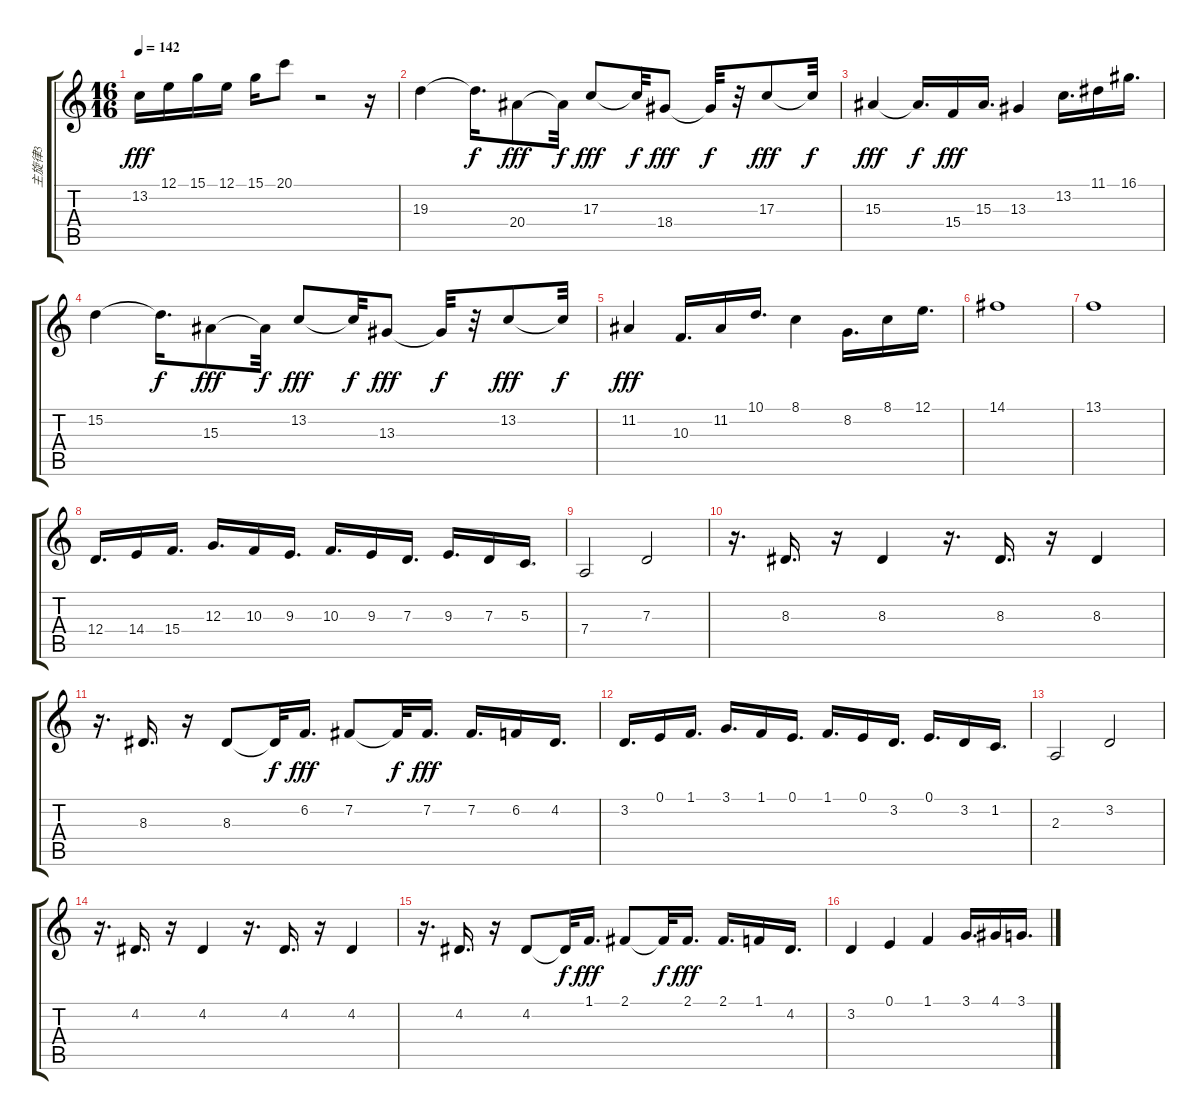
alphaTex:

\track ("主旋律3" "主旋律3") {instrument musicbox}
\staff {score tabs}
\tuning (E4 B3 G3 D3 A2 E2) {hide}
\ts (16 16)
\tempo 142
\clef g2
\ks c
13.2.16{dy fff instrument musicbox} 12.1.16 15.1.16 12.1.16 15.1.16 20.1.8 r.2 r.16 |
19.3.4{instrument lead2sawtooth} 19.3{t}.16{d dy f} 20.4.8{dy fff} 20.4{t}.32{dy f} 17.3.8{dy fff} 17.3{t}.32{dy f} 18.4.8{dy fff} 18.4{t}.32{dy f} r.32 17.3.8{dy fff} 17.3{t}.32{dy f} |
15.3.4{dy fff} 15.3{t}.16{d dy f} 15.4.16{dy fff} 15.3.16{d} 13.3.4 13.2.16{d} 11.1.16 16.1.16{d} |
15.2.4 15.2{t}.16{d dy f} 15.3.8{dy fff} 15.3{t}.32{dy f} 13.2.8{dy fff} 13.2{t}.32{dy f} 13.3.8{dy fff} 13.3{t}.32{dy f} r.32 13.2.8{dy fff} 13.2{t}.32{dy f} |
11.2.4{dy fff} 10.3.16{d} 11.2.16 10.1.16{d} 8.1.4 8.2.16{d} 8.1.16 12.1.16{d} |
14.1.1 |
13.1.1 |
12.4.16{d} 14.4.16 15.4.16{d} 12.3.16{d} 10.3.16 9.3.16{d} 10.3.16{d} 9.3.16 7.3.16{d} 9.3.16{d} 7.3.16 5.3.16{d} |
7.4.2 7.3.2 |
r.16{d} 8.3.16{d} r.16 8.3.4 r.16{d} 8.3.16{d} r.16 8.3.4 |
r.16{d} 8.3.16{d} r.16 8.3.8 8.3{t}.32{dy f} 6.2.16{d dy fff} 7.2.8 7.2{t}.32{dy f} 7.2.16{d dy fff} 7.2.16{d} 6.2.16 4.2.16{d} |
3.2.16{d} 0.1.16 1.1.16{d} 3.1.16{d} 1.1.16 0.1.16{d} 1.1.16{d} 0.1.16 3.2.16{d} 0.1.16{d} 3.2.16 1.2.16{d} |
2.3.2 3.2.2 |
r.16{d} 4.2.16{d} r.16 4.2.4 r.16{d} 4.2.16{d} r.16 4.2.4 |
r.16{d} 4.2.16{d} r.16 4.2.8 4.2{t}.32{dy f} 1.1.16{d dy fff} 2.1.8 2.1{t}.32{dy f} 2.1.16{d dy fff} 2.1.16{d} 1.1.16 4.2.16{d} |
3.2.4 0.1.4 1.1.4 3.1.16{d} 4.1.16 3.1.16{d}
